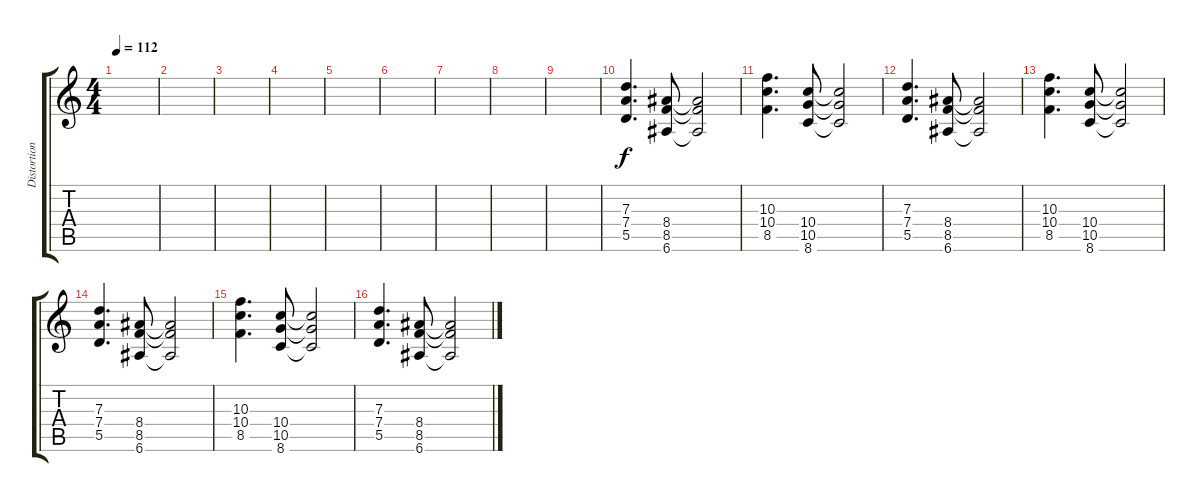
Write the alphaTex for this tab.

\track ("Distortion Guitar" "Distortion") {instrument distortionguitar}
\staff {score tabs}
\tuning (E4 B3 G3 D3 A2 E2) {hide}
\ts (4 4)
\tempo 112
\clef g2
\ks c
|
|
|
|
|
|
|
|
|
(7.3 7.4 5.5).4{d} (8.4 8.5 6.6).8 (8.4{t} 8.5{t} 6.6{t}).2 |
(10.3 10.4 8.5).4{d} (10.4 10.5 8.6).8 (10.4{t} 10.5{t} 8.6{t}).2 |
(7.3 7.4 5.5).4{d} (8.4 8.5 6.6).8 (8.4{t} 8.5{t} 6.6{t}).2 |
(10.3 10.4 8.5).4{d} (10.4 10.5 8.6).8 (10.4{t} 10.5{t} 8.6{t}).2 |
(7.3 7.4 5.5).4{d} (8.4 8.5 6.6).8 (8.4{t} 8.5{t} 6.6{t}).2 |
(10.3 10.4 8.5).4{d} (10.4 10.5 8.6).8 (10.4{t} 10.5{t} 8.6{t}).2 |
(7.3 7.4 5.5).4{d} (8.4 8.5 6.6).8 (8.4{t} 8.5{t} 6.6{t}).2
